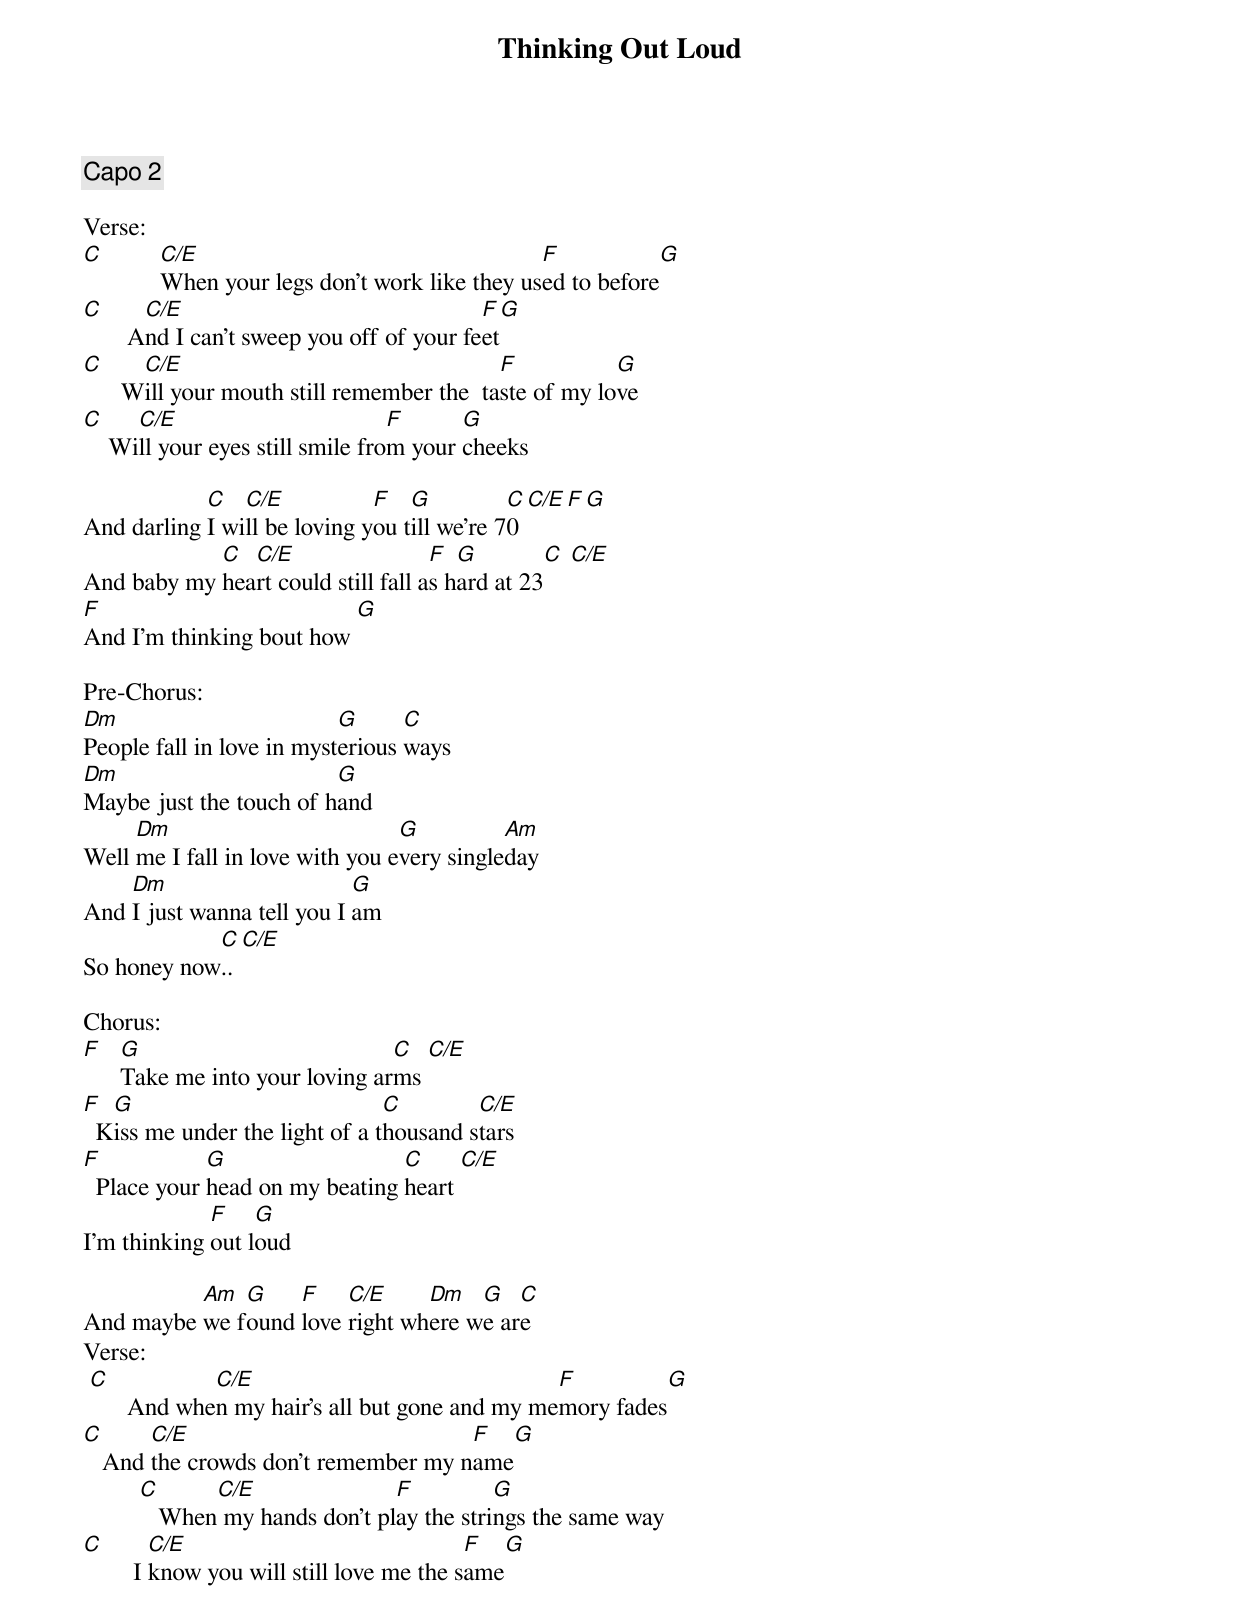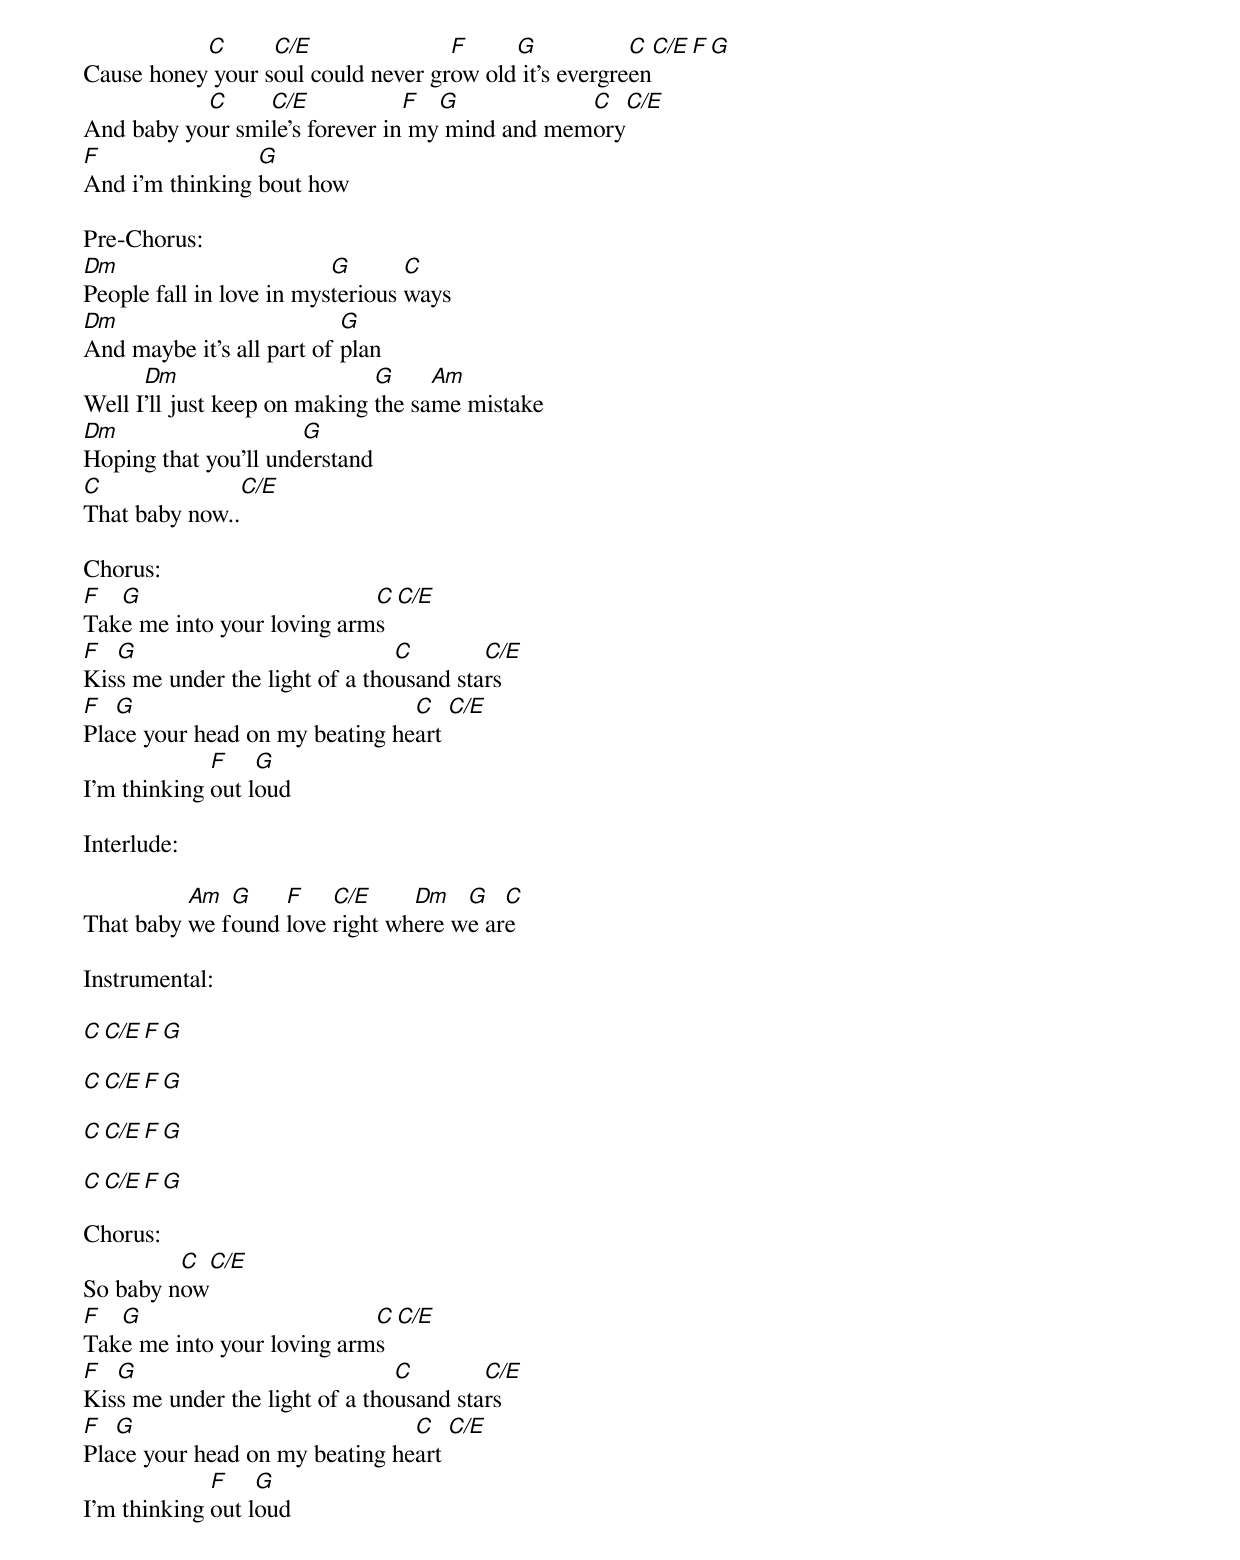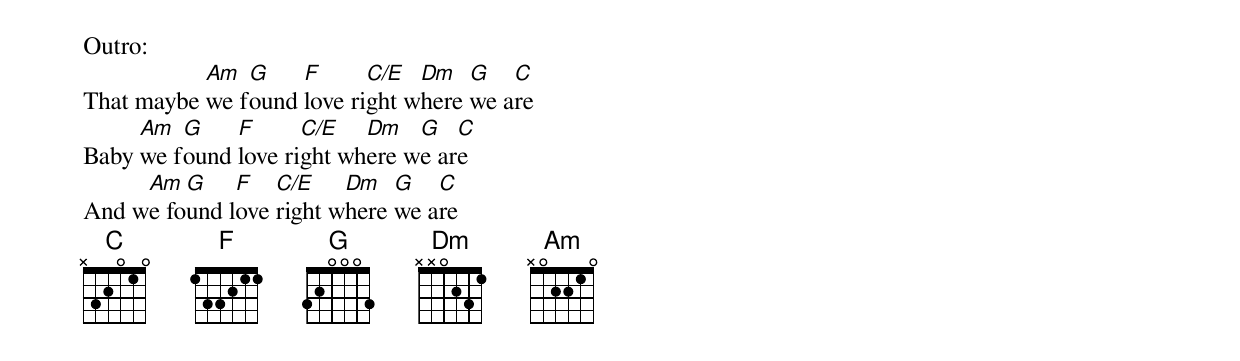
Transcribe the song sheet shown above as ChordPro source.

{title:Thinking Out Loud}
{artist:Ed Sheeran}
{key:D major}
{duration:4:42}
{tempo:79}
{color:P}

{comment: Capo 2}

Verse:
[C]         [C/E]When your legs don't work like they us[F]ed to before[G]
[C]       A[C/E]nd I can't sweep you off of your fe[F]et[G]
[C]      W[C/E]ill your mouth still remember the  ta[F]ste of my lo[G]ve
[C]    Wi[C/E]ll your eyes still smile fro[F]m your [G]cheeks

And darling [C]I wi[C/E]ll be loving y[F]ou t[G]ill we're 7[C]0[C/E][F][G]
And baby my [C]hea[C/E]rt could still fall a[F]s h[G]ard at 23[C] [C/E]
[F]And I'm thinking bout how [G]

Pre-Chorus:
[Dm]People fall in love in myst[G]erious [C]ways
[Dm]Maybe just the touch of h[G]and
Well [Dm]me I fall in love with you e[G]very single[Am]day
And [Dm]I just wanna tell you I [G]am
So honey now[C]..[C/E]

Chorus:
[F]   [G]Take me into your loving ar[C]ms [C/E]
[F]  K[G]iss me under the light of a t[C]housand s[C/E]tars
[F]  Place your [G]head on my beating [C]heart [C/E]
I'm thinking [F]out l[G]oud

And maybe [Am]we f[G]ound [F]love [C/E]right wh[Dm]ere w[G]e ar[C]e
Verse:
 [C]      And whe[C/E]n my hair's all but gone and my me[F]mory fades[G]
[C]   And [C/E]the crowds don't remember my n[F]ame[G]
         [C]   When[C/E] my hands don't pl[F]ay the stri[G]ngs the same way
[C]        I [C/E]know you will still love me the s[F]ame[G]

Cause honey[C] your s[C/E]oul could never gr[F]ow old[G] it's evergre[C]en[C/E][F][G]
And baby yo[C]ur smi[C/E]le's forever in[F] my[G] mind and mem[C]ory[C/E]
[F]And i'm thinking [G]bout how

Pre-Chorus:
[Dm]People fall in love in mys[G]terious [C]ways
[Dm]And maybe it's all part of [G]plan
Well I[Dm]'ll just keep on making [G]the sa[Am]me mistake
[Dm]Hoping that you'll und[G]erstand
[C]That baby now..[C/E]

Chorus:
[F]Tak[G]e me into your loving arm[C]s [C/E]
[F]Kis[G]s me under the light of a tho[C]usand sta[C/E]rs
[F]Pla[G]ce your head on my beating he[C]art [C/E]
I'm thinking [F]out l[G]oud

Interlude:

That baby [Am]we f[G]ound [F]love [C/E]right wh[Dm]ere w[G]e ar[C]e

Instrumental:

[C][C/E][F][G]

[C][C/E][F][G]

[C][C/E][F][G]

[C][C/E][F][G]

Chorus:
So baby n[C]ow[C/E]
[F]Tak[G]e me into your loving arm[C]s [C/E]
[F]Kis[G]s me under the light of a tho[C]usand sta[C/E]rs
[F]Pla[G]ce your head on my beating he[C]art [C/E]
I'm thinking [F]out l[G]oud

Outro:
That maybe [Am]we f[G]ound [F]love ri[C/E]ght w[Dm]here [G]we a[C]re
Baby [Am]we f[G]ound [F]love ri[C/E]ght wh[Dm]ere w[G]e ar[C]e
And w[Am]e fo[G]und l[F]ove [C/E]right w[Dm]here [G]we a[C]re
